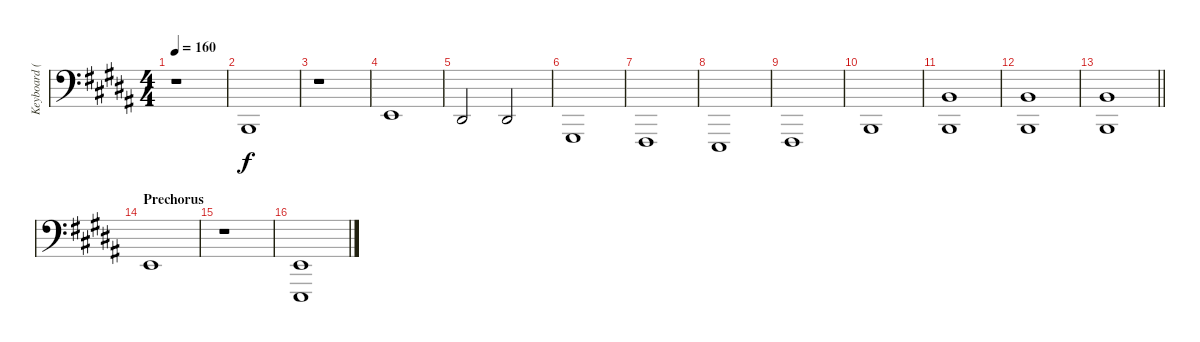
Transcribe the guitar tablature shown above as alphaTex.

\track ("Keyboard (R)" "Keyboard (") {instrument acousticgrandpiano}
\staff {score}
\tuning (E0 D2 A1 E1 B0) {hide}
\ts (4 4)
\tempo 160
\clef f4
\ks b
r.1{dy f} |
2.3.1 |
r.1 |
2.2.1 |
1.2.2 1.2.2 |
4.4.1 |
2.4.1 |
0.4.1 |
7.5.1 |
2.3.1 |
(9.2 2.3).1 |
(9.2 2.3).1 |
\barLineRight lightlight
(9.2 2.3).1 |
\section ("" "Prechorus")
2.2.1 |
r.1 |
(2.2 0.4).1
